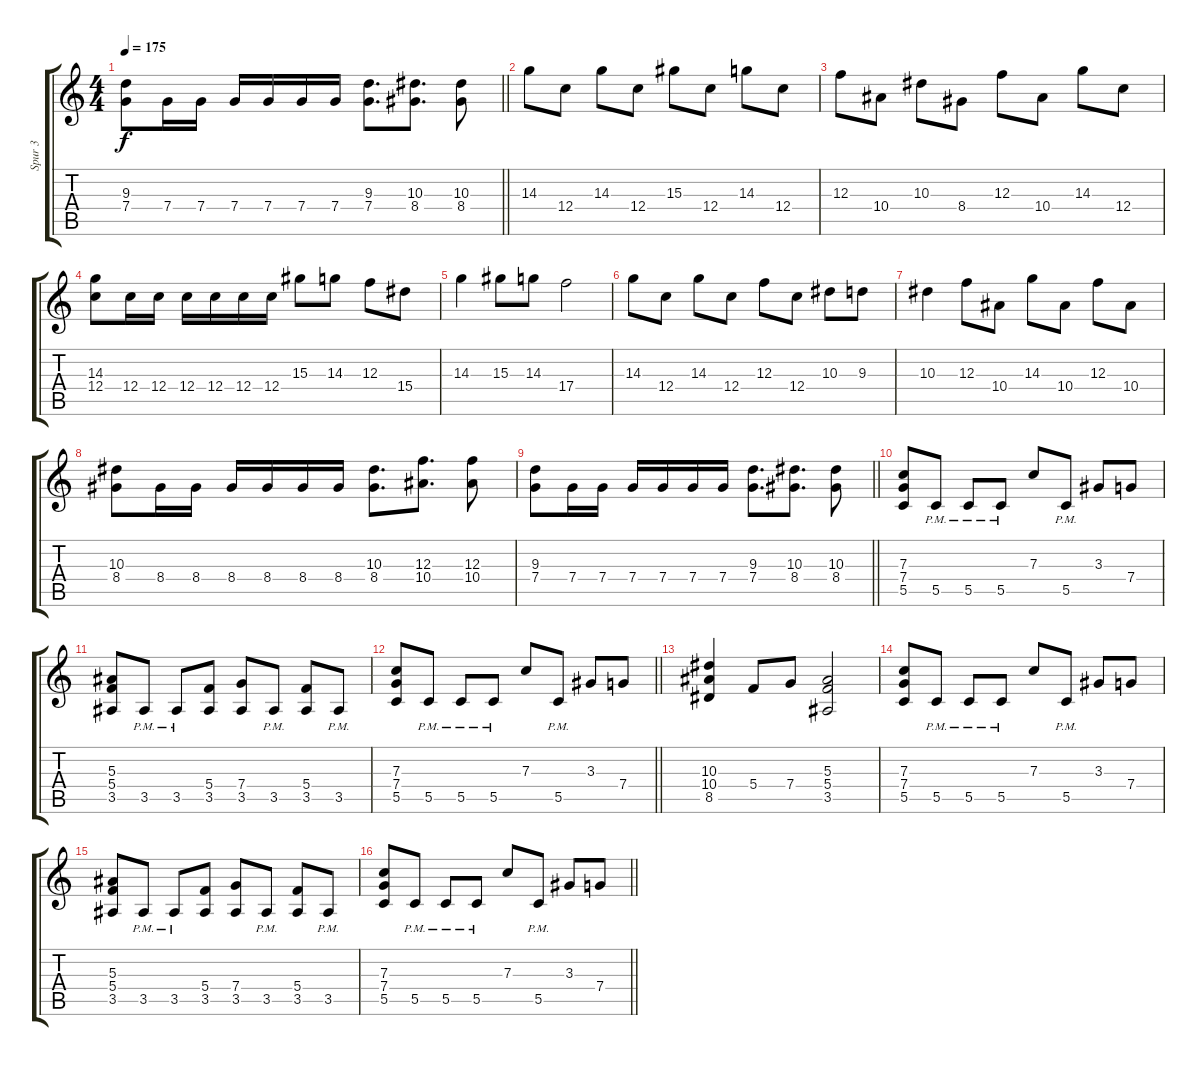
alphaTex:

\track ("Spur 3" "Spur 3") {instrument distortionguitar}
\staff {score tabs}
\tuning (D4 A3 F3 C3 G2 D2) {hide}
\ts (4 4)
\tempo 175
\clef g2
\barLineRight lightlight
\ks c
(9.3 7.4).8{dy f} 7.4.16 7.4.16 7.4.16 7.4.16 7.4.16 7.4.16 (9.3 7.4).8{d} (10.3 8.4).8{d} (10.3 8.4).8 |
14.3.8 12.4.8 14.3.8 12.4.8 15.3.8 12.4.8 14.3.8 12.4.8 |
12.3.8 10.4.8 10.3.8 8.4.8 12.3.8 10.4.8 14.3.8 12.4.8 |
(14.3 12.4).8 12.4.16 12.4.16 12.4.16 12.4.16 12.4.16 12.4.16 15.3.8 14.3.8 12.3.8 15.4.8 |
14.3.4 15.3.8 14.3.8 17.4.2 |
14.3.8 12.4.8 14.3.8 12.4.8 12.3.8 12.4.8 10.3.8 9.3.8 |
10.3.4 12.3.8 10.4.8 14.3.8 10.4.8 12.3.8 10.4.8 |
(10.3 8.4).8 8.4.16 8.4.16 8.4.16 8.4.16 8.4.16 8.4.16 (10.3 8.4).8{d} (12.3 10.4).8{d} (12.3 10.4).8 |
\barLineRight lightlight
(9.3 7.4).8 7.4.16 7.4.16 7.4.16 7.4.16 7.4.16 7.4.16 (9.3 7.4).8{d} (10.3 8.4).8{d} (10.3 8.4).8 |
(7.3 7.4 5.5).8 5.5{pm}.8 5.5{pm}.8 5.5{pm}.8 7.3.8 5.5{pm}.8 3.3.8 7.4.8 |
(5.3 5.4 3.5).8 3.5{pm}.8 3.5{pm}.8 (5.4 3.5).8 (7.4 3.5).8 3.5{pm}.8 (5.4 3.5).8 3.5{pm}.8 |
\barLineRight lightlight
(7.3 7.4 5.5).8 5.5{pm}.8 5.5{pm}.8 5.5{pm}.8 7.3.8 5.5{pm}.8 3.3.8 7.4.8 |
(10.3 10.4 8.5).4 5.4.8 7.4.8 (5.3 5.4 3.5).2 |
(7.3 7.4 5.5).8 5.5{pm}.8 5.5{pm}.8 5.5{pm}.8 7.3.8 5.5{pm}.8 3.3.8 7.4.8 |
(5.3 5.4 3.5).8 3.5{pm}.8 3.5{pm}.8 (5.4 3.5).8 (7.4 3.5).8 3.5{pm}.8 (5.4 3.5).8 3.5{pm}.8 |
\barLineRight lightlight
(7.3 7.4 5.5).8 5.5{pm}.8 5.5{pm}.8 5.5{pm}.8 7.3.8 5.5{pm}.8 3.3.8 7.4.8
